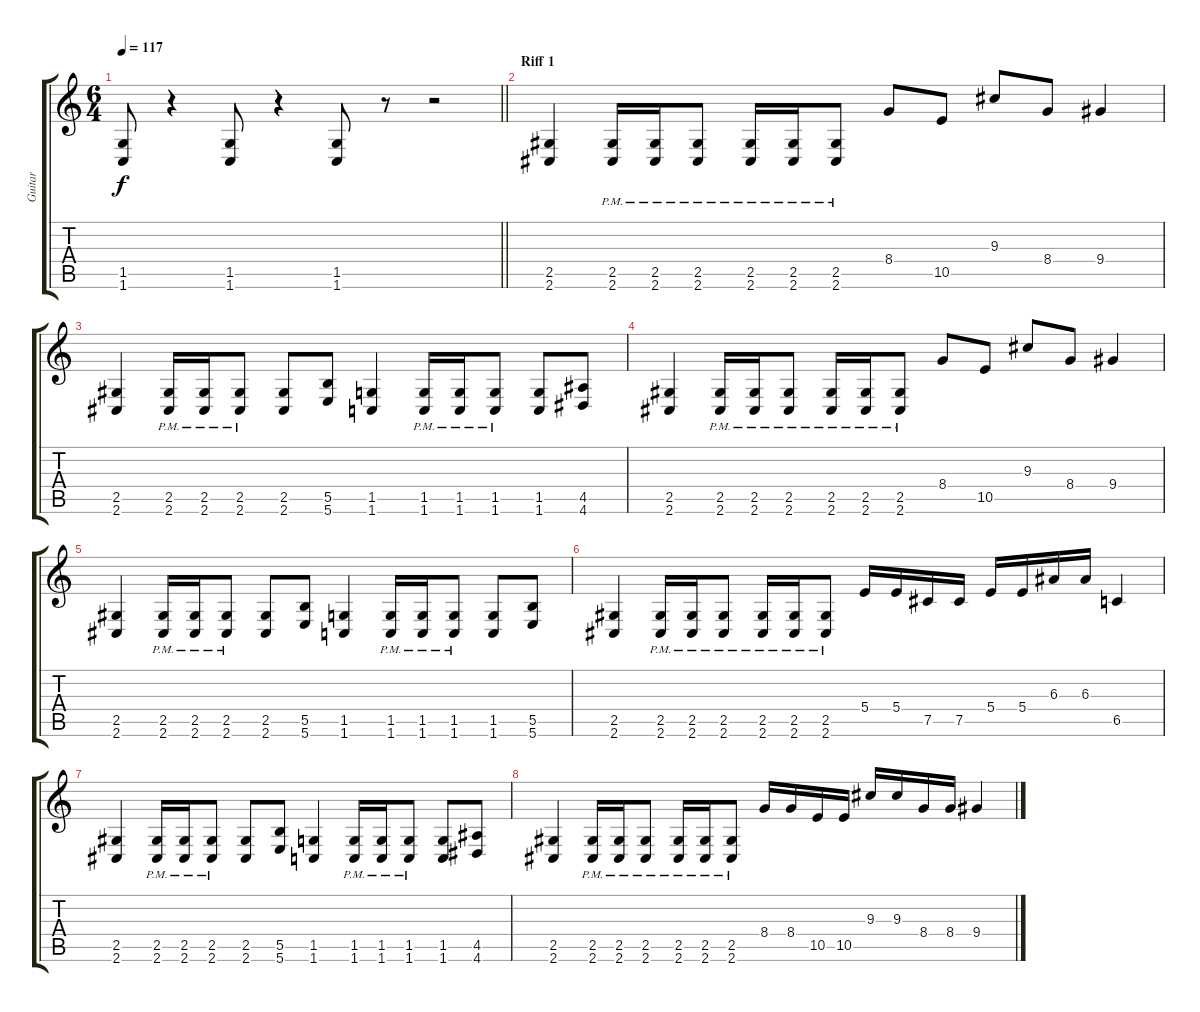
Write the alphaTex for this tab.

\track ("Guitar" "Guitar") {instrument distortionguitar}
\staff {score tabs}
\tuning (Db4 Ab3 E3 B2 Gb2 B1) {hide}
\ts (6 4)
\tempo 117
\clef g2
\barLineRight lightlight
\ks c
(1.5 1.6).8{dy f} r.4 (1.5 1.6).8 r.4 (1.5 1.6).8 r.8 r.2 |
\section ("" "Riff 1")
(2.5 2.6).4 (2.5{pm} 2.6{pm}).16 (2.5{pm} 2.6{pm}).16 (2.5{pm} 2.6{pm}).8 (2.5{pm} 2.6{pm}).16 (2.5{pm} 2.6{pm}).16 (2.5{pm} 2.6{pm}).8 8.4.8 10.5.8 9.3.8 8.4.8 9.4.4 |
(2.5 2.6).4 (2.5{pm} 2.6{pm}).16 (2.5{pm} 2.6{pm}).16 (2.5{pm} 2.6{pm}).8 (2.5 2.6).8 (5.5 5.6).8 (1.5 1.6).4 (1.5{pm} 1.6{pm}).16 (1.5{pm} 1.6{pm}).16 (1.5{pm} 1.6{pm}).8 (1.5 1.6).8 (4.5 4.6).8 |
(2.5 2.6).4 (2.5{pm} 2.6{pm}).16 (2.5{pm} 2.6{pm}).16 (2.5{pm} 2.6{pm}).8 (2.5{pm} 2.6{pm}).16 (2.5{pm} 2.6{pm}).16 (2.5{pm} 2.6{pm}).8 8.4.8 10.5.8 9.3.8 8.4.8 9.4.4 |
(2.5 2.6).4 (2.5{pm} 2.6{pm}).16 (2.5{pm} 2.6{pm}).16 (2.5{pm} 2.6{pm}).8 (2.5 2.6).8 (5.5 5.6).8 (1.5 1.6).4 (1.5{pm} 1.6{pm}).16 (1.5{pm} 1.6{pm}).16 (1.5{pm} 1.6{pm}).8 (1.5 1.6).8 (5.5 5.6).8 |
(2.5 2.6).4 (2.5{pm} 2.6{pm}).16 (2.5{pm} 2.6{pm}).16 (2.5{pm} 2.6{pm}).8 (2.5{pm} 2.6{pm}).16 (2.5{pm} 2.6{pm}).16 (2.5{pm} 2.6{pm}).8 5.4.16 5.4.16 7.5.16 7.5.16 5.4.16 5.4.16 6.3.16 6.3.16 6.5.4 |
(2.5 2.6).4 (2.5{pm} 2.6{pm}).16 (2.5{pm} 2.6{pm}).16 (2.5{pm} 2.6{pm}).8 (2.5 2.6).8 (5.5 5.6).8 (1.5 1.6).4 (1.5{pm} 1.6{pm}).16 (1.5{pm} 1.6{pm}).16 (1.5{pm} 1.6{pm}).8 (1.5 1.6).8 (4.5 4.6).8 |
(2.5 2.6).4 (2.5{pm} 2.6{pm}).16 (2.5{pm} 2.6{pm}).16 (2.5{pm} 2.6{pm}).8 (2.5{pm} 2.6{pm}).16 (2.5{pm} 2.6{pm}).16 (2.5{pm} 2.6{pm}).8 8.4.16 8.4.16 10.5.16 10.5.16 9.3.16 9.3.16 8.4.16 8.4.16 9.4.4
